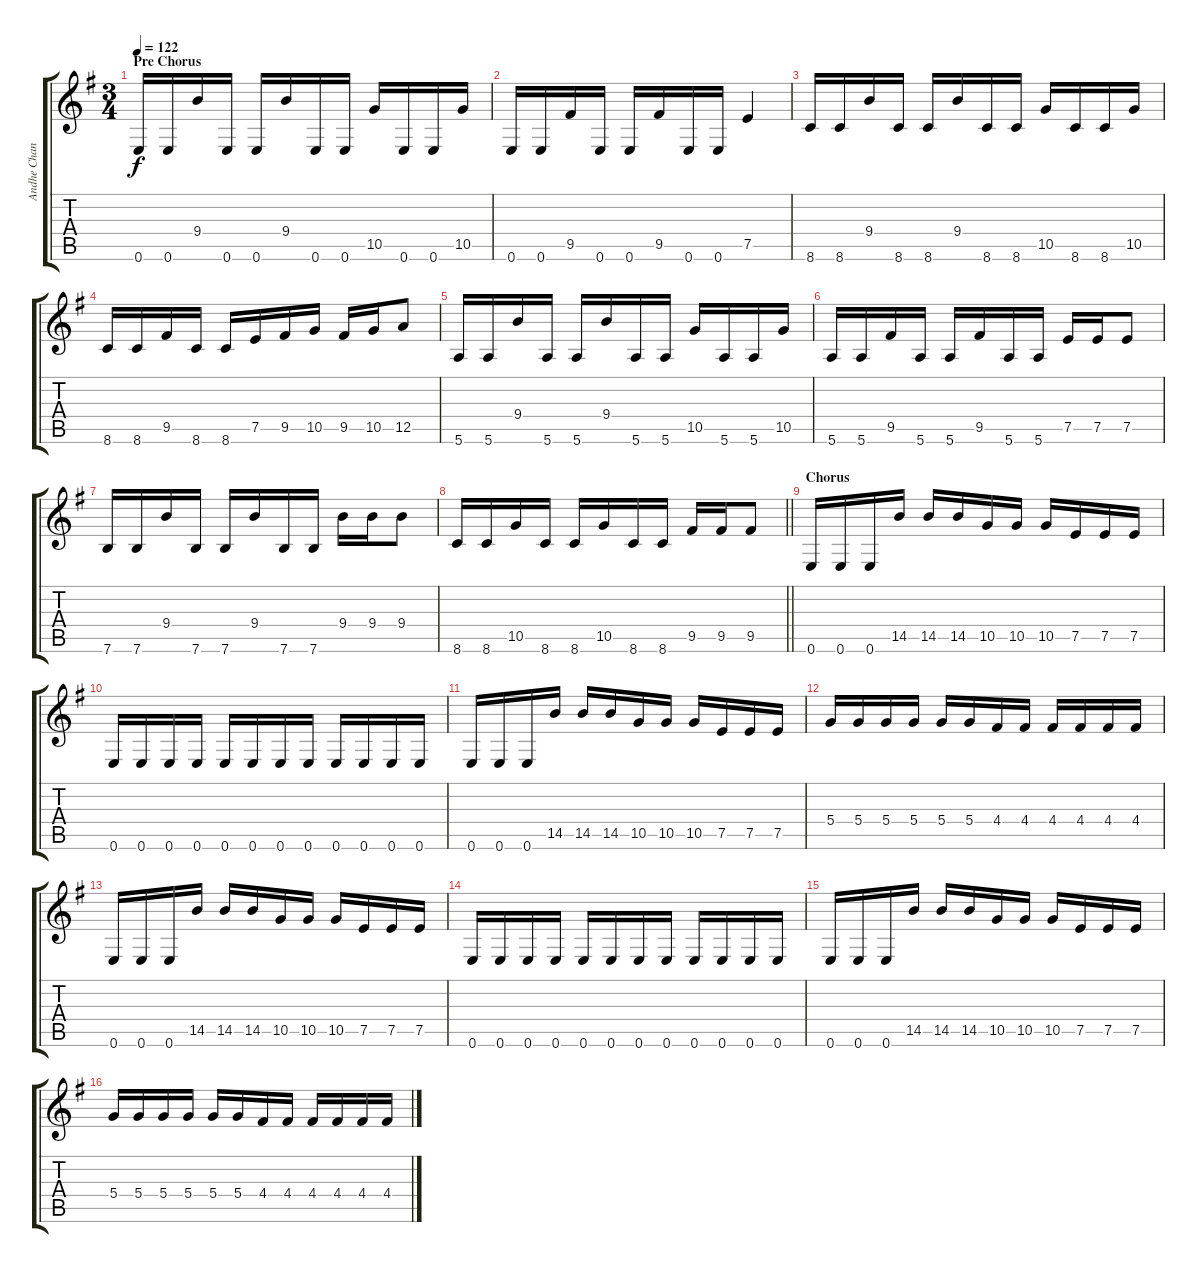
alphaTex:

\track ("Andhe Chandler - guitar" "Andhe Chan") {instrument distortionguitar}
\staff {score tabs}
\tuning (E4 B3 G3 D3 A2 E2) {hide}
\ts (3 4)
\section ("" "Pre Chorus")
\tempo 122
\clef g2
\ks eminor
0.6.16{dy f} 0.6.16 9.4.16 0.6.16 0.6.16 9.4.16 0.6.16 0.6.16 10.5.16 0.6.16 0.6.16 10.5.16 |
0.6.16 0.6.16 9.5.16 0.6.16 0.6.16 9.5.16 0.6.16 0.6.16 7.5.4 |
8.6.16 8.6.16 9.4.16 8.6.16 8.6.16 9.4.16 8.6.16 8.6.16 10.5.16 8.6.16 8.6.16 10.5.16 |
8.6.16 8.6.16 9.5.16 8.6.16 8.6.16 7.5.16 9.5.16 10.5.16 9.5.16 10.5.16 12.5.8 |
5.6.16 5.6.16 9.4.16 5.6.16 5.6.16 9.4.16 5.6.16 5.6.16 10.5.16 5.6.16 5.6.16 10.5.16 |
5.6.16 5.6.16 9.5.16 5.6.16 5.6.16 9.5.16 5.6.16 5.6.16 7.5.16 7.5.16 7.5.8 |
7.6.16 7.6.16 9.4.16 7.6.16 7.6.16 9.4.16 7.6.16 7.6.16 9.4.16 9.4.16 9.4.8 |
\barLineRight lightlight
8.6.16 8.6.16 10.5.16 8.6.16 8.6.16 10.5.16 8.6.16 8.6.16 9.5.16 9.5.16 9.5.8 |
\section ("" "Chorus")
0.6.16 0.6.16 0.6.16 14.5.16 14.5.16 14.5.16 10.5.16 10.5.16 10.5.16 7.5.16 7.5.16 7.5.16 |
0.6.16 0.6.16 0.6.16 0.6.16 0.6.16 0.6.16 0.6.16 0.6.16 0.6.16 0.6.16 0.6.16 0.6.16 |
0.6.16 0.6.16 0.6.16 14.5.16 14.5.16 14.5.16 10.5.16 10.5.16 10.5.16 7.5.16 7.5.16 7.5.16 |
5.4.16 5.4.16 5.4.16 5.4.16 5.4.16 5.4.16 4.4.16 4.4.16 4.4.16 4.4.16 4.4.16 4.4.16 |
0.6.16 0.6.16 0.6.16 14.5.16 14.5.16 14.5.16 10.5.16 10.5.16 10.5.16 7.5.16 7.5.16 7.5.16 |
0.6.16 0.6.16 0.6.16 0.6.16 0.6.16 0.6.16 0.6.16 0.6.16 0.6.16 0.6.16 0.6.16 0.6.16 |
0.6.16 0.6.16 0.6.16 14.5.16 14.5.16 14.5.16 10.5.16 10.5.16 10.5.16 7.5.16 7.5.16 7.5.16 |
5.4.16 5.4.16 5.4.16 5.4.16 5.4.16 5.4.16 4.4.16 4.4.16 4.4.16 4.4.16 4.4.16 4.4.16
